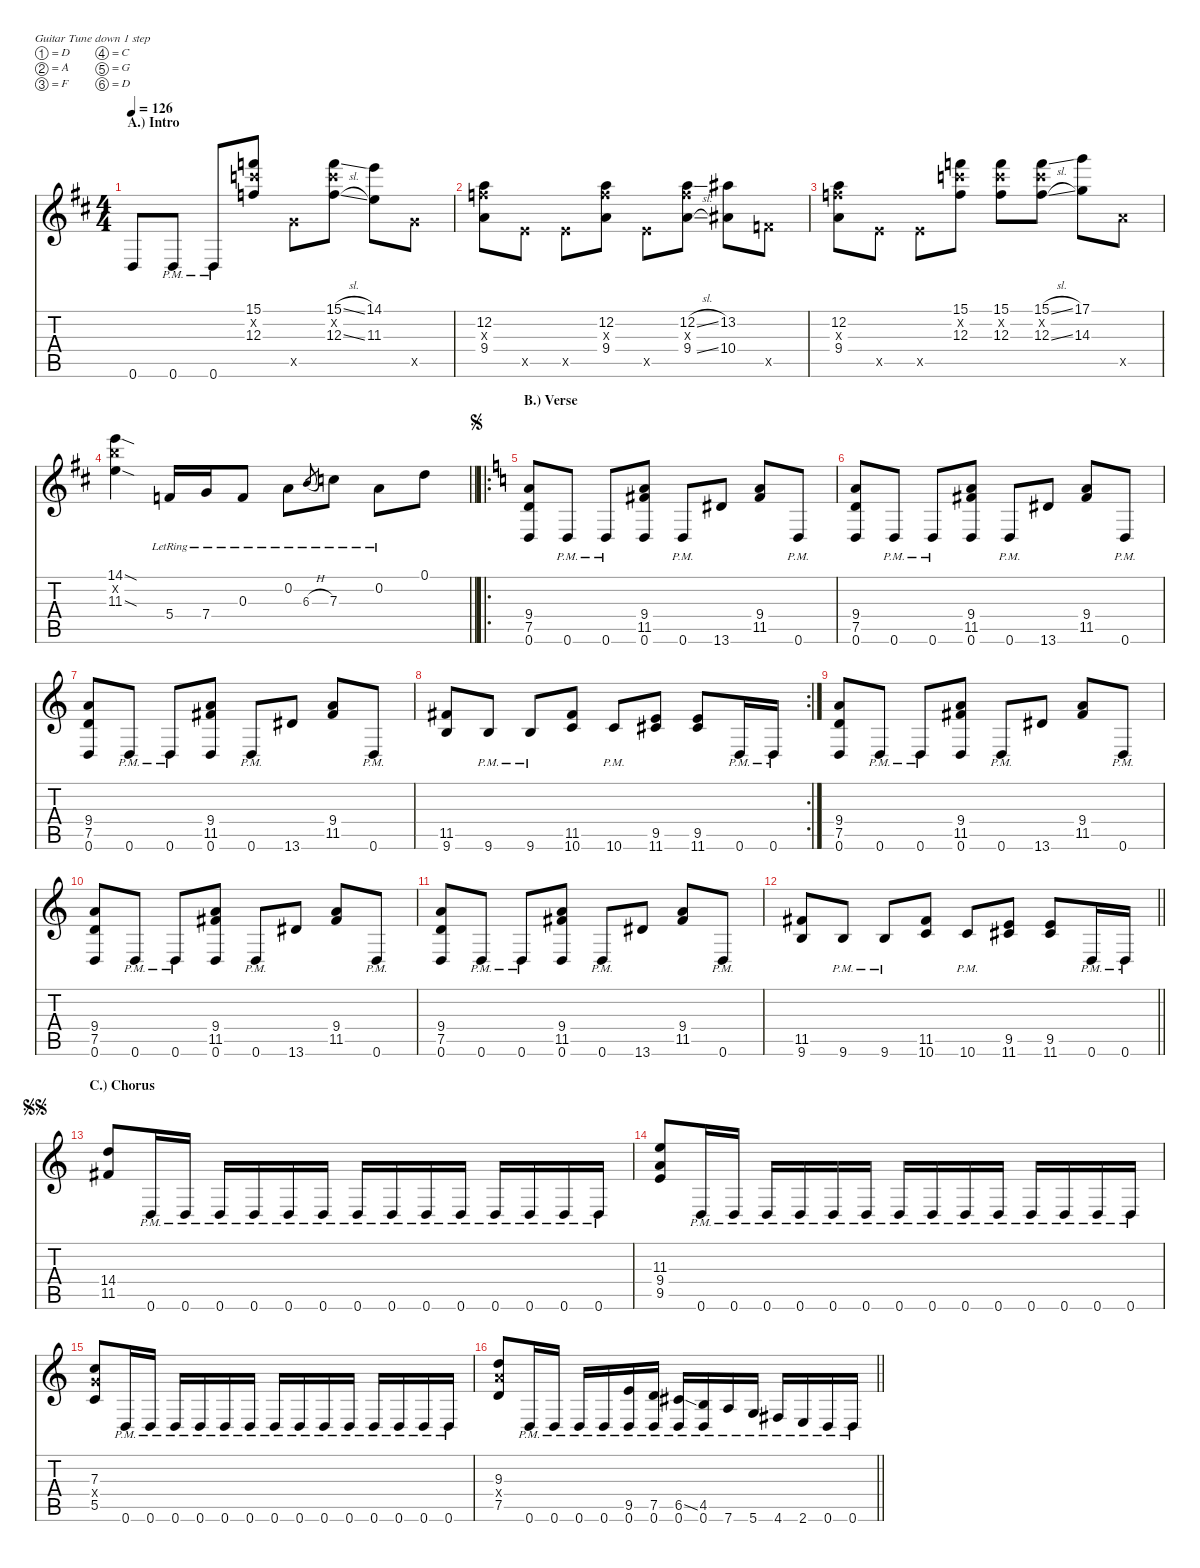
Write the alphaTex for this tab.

\defaultSystemsLayout 4
\hideDynamics
\bracketExtendMode nobrackets
\singleTrackTrackNamePolicy hidden
\multiTrackTrackNamePolicy hidden
\firstSystemTrackNameMode fullname
\firstSystemTrackNameOrientation horizontal
\otherSystemsTrackNameOrientation horizontal
\track ("Gtr. 2 (elec. w/dist.)" "od.guit.") {instrument overdrivenguitar}
\staff {score tabs}
\tuning (D4 A3 F3 C3 G2 D2)
\ts (4 4)
\beaming (8 2 2 2 2)
\section ("" "A.) Intro  ")
\tempo 126
\clef g2
\ks d
0.6{acc forcenatural}.8{dy f instrument overdrivenguitar beam Up} 0.6{pm acc forcenatural}.8{beam Up} 0.6{pm acc forcenatural}.8{beam Up} (15.1{acc forcenatural} 15.2{x acc forcenatural} 12.3{acc forcenatural}).8{beam Up} 12.5{x acc forcenatural}.8{beam Down} (15.1{sl acc forcenatural} 15.2{x acc forcenatural} 12.3{sl acc forcenatural}).8{beam Down} (14.1{acc forcenatural} 11.3{acc forcenatural}).8{beam Down} 12.5{x acc forcenatural}.8{beam Down} |
(12.2{acc forcenatural} 12.3{x acc forcenatural} 9.4{acc forcenatural}).8{beam Down} 9.5{x acc forcenatural}.8{beam Down} 9.5{x acc forcenatural}.8{beam Down} (12.2{acc forcenatural} 12.3{x acc forcenatural} 9.4{acc forcenatural}).8{beam Down} 9.5{x acc forcenatural}.8{beam Down} (12.2{sl acc forcenatural} 12.3{x acc forcenatural} 9.4{sl acc forcenatural}).8{beam Down} (13.2{acc #} 10.4{acc #}).8{beam Down} 10.5{x acc forcenatural}.8{beam Down} |
(12.2{acc forcenatural} 12.3{x acc forcenatural} 9.4{acc forcenatural}).8{beam Down} 9.5{x acc forcenatural}.8{beam Down} 9.5{x acc forcenatural}.8{beam Down} (15.1{acc forcenatural} 15.2{x acc forcenatural} 12.3{acc forcenatural}).8{beam Down} (15.1{acc forcenatural} 15.2{x acc forcenatural} 12.3{acc forcenatural}).8{beam Down} (15.1{sl acc forcenatural} 15.2{x acc forcenatural} 12.3{sl acc forcenatural}).8{beam Down} (17.1{acc forcenatural} 14.3{acc forcenatural}).8{beam Down} 14.5{x acc forcenatural}.8{beam Down} |
\barLineRight lightlight
(14.1{sod acc forcenatural} 14.2{x acc forcenatural} 11.3{sod acc forcenatural}).4{beam Down} 5.4{lr acc forcenatural}.16{beam Up} 7.4{lr acc forcenatural}.16{beam Up} 0.3{lr acc forcenatural}.8{beam Up} 0.2{lr acc forcenatural}.8{beam Down} 6.3{h lr acc forcenatural}.8{gr dy mf beam Up} 7.3{lr acc forcenatural}.8{dy f beam Down} 0.2{lr acc forcenatural}.8{beam Down} 0.1{acc forcenatural}.8{beam Down} |
\ro
\section ("" "B.) Verse")
\jump segno
\ks c
(9.4 7.5 0.6).8{instrument distortionguitar beam Up} 0.6{pm}.8{beam Up} 0.6{pm}.8{beam Up} (9.4 11.5{acc #} 0.6).8{beam Up} 0.6{pm}.8{beam Up} 13.6{acc #}.8{beam Up} (9.4 11.5{acc #}).8{beam Up} 0.6{pm}.8{beam Up} |
(9.4 7.5 0.6).8{beam Up} 0.6{pm}.8{beam Up} 0.6{pm}.8{beam Up} (9.4 11.5{acc #} 0.6).8{beam Up} 0.6{pm}.8{beam Up} 13.6{acc #}.8{beam Up} (9.4 11.5{acc #}).8{beam Up} 0.6{pm}.8{beam Up} |
(9.4 7.5 0.6).8{beam Up} 0.6{pm}.8{beam Up} 0.6{pm}.8{beam Up} (9.4 11.5{acc #} 0.6).8{beam Up} 0.6{pm}.8{beam Up} 13.6{acc #}.8{beam Up} (9.4 11.5{acc #}).8{beam Up} 0.6{pm}.8{beam Up} |
\rc 2
(11.5{acc #} 9.6).8{beam Up} 9.6{pm}.8{beam Up} 9.6{pm}.8{beam Up} (11.5{acc #} 10.6).8{beam Up} 10.6{pm}.8{beam Up} (9.5 11.6{acc #}).8{beam Up} (9.5 11.6{acc #}).8{beam Up} 0.6{pm}.16{beam Up} 0.6{pm}.16{beam Up} |
(9.4 7.5 0.6).8{beam Up} 0.6{pm}.8{beam Up} 0.6{pm}.8{beam Up} (9.4 11.5{acc #} 0.6).8{beam Up} 0.6{pm}.8{beam Up} 13.6{acc #}.8{beam Up} (9.4 11.5{acc #}).8{beam Up} 0.6{pm}.8{beam Up} |
(9.4 7.5 0.6).8{beam Up} 0.6{pm}.8{beam Up} 0.6{pm}.8{beam Up} (9.4 11.5{acc #} 0.6).8{beam Up} 0.6{pm}.8{beam Up} 13.6{acc #}.8{beam Up} (9.4 11.5{acc #}).8{beam Up} 0.6{pm}.8{beam Up} |
(9.4 7.5 0.6).8{beam Up} 0.6{pm}.8{beam Up} 0.6{pm}.8{beam Up} (9.4 11.5{acc #} 0.6).8{beam Up} 0.6{pm}.8{beam Up} 13.6{acc #}.8{beam Up} (9.4 11.5{acc #}).8{beam Up} 0.6{pm}.8{beam Up} |
\barLineRight lightlight
(11.5{acc #} 9.6).8{beam Up} 9.6{pm}.8{beam Up} 9.6{pm}.8{beam Up} (11.5{acc #} 10.6).8{beam Up} 10.6{pm}.8{beam Up} (9.5 11.6{acc #}).8{beam Up} (9.5 11.6{acc #}).8{beam Up} 0.6{pm}.16{beam Up} 0.6{pm}.16{beam Up} |
\section ("" "C.) Chorus")
\jump segnosegno
(14.4 11.5{acc #}).8{beam Up} 0.6{pm}.16{beam Up} 0.6{pm}.16{beam Up} 0.6{pm}.16{beam Up} 0.6{pm}.16{beam Up} 0.6{pm}.16{beam Up} 0.6{pm}.16{beam Up} 0.6{pm}.16{beam Up} 0.6{pm}.16{beam Up} 0.6{pm}.16{beam Up} 0.6{pm}.16{beam Up} 0.6{pm}.16{beam Up} 0.6{pm}.16{beam Up} 0.6{pm}.16{beam Up} 0.6{pm}.16{beam Up} |
(11.3 9.4 9.5).8{beam Up} 0.6{pm}.16{beam Up} 0.6{pm}.16{beam Up} 0.6{pm}.16{beam Up} 0.6{pm}.16{beam Up} 0.6{pm}.16{beam Up} 0.6{pm}.16{beam Up} 0.6{pm}.16{beam Up} 0.6{pm}.16{beam Up} 0.6{pm}.16{beam Up} 0.6{pm}.16{beam Up} 0.6{pm}.16{beam Up} 0.6{pm}.16{beam Up} 0.6{pm}.16{beam Up} 0.6{pm}.16{beam Up} |
(7.3 7.4{x} 5.5).8{beam Up} 0.6{pm}.16{beam Up} 0.6{pm}.16{beam Up} 0.6{pm}.16{beam Up} 0.6{pm}.16{beam Up} 0.6{pm}.16{beam Up} 0.6{pm}.16{beam Up} 0.6{pm}.16{beam Up} 0.6{pm}.16{beam Up} 0.6{pm}.16{beam Up} 0.6{pm}.16{beam Up} 0.6{pm}.16{beam Up} 0.6{pm}.16{beam Up} 0.6{pm}.16{beam Up} 0.6{pm}.16{beam Up} |
\barLineRight lightlight
(9.3 9.4{x} 7.5).8{beam Up} 0.6{pm}.16{beam Up} 0.6{pm}.16{beam Up} 0.6{pm}.16{beam Up} 0.6{pm}.16{beam Up} (9.5{pm} 0.6{pm}).16{beam Up} (7.5{pm} 0.6{pm}).16{beam Up} (6.5{ss pm acc #} 0.6{pm}).16{beam Up} (4.5{pm} 0.6{pm}).16{beam Up} 7.6{pm}.16{beam Up} 5.6{pm}.16{beam Up} 4.6{pm acc #}.16{beam Up} 2.6{pm}.16{beam Up} 0.6{pm}.16{beam Up} 0.6{pm}.16{beam Up}
